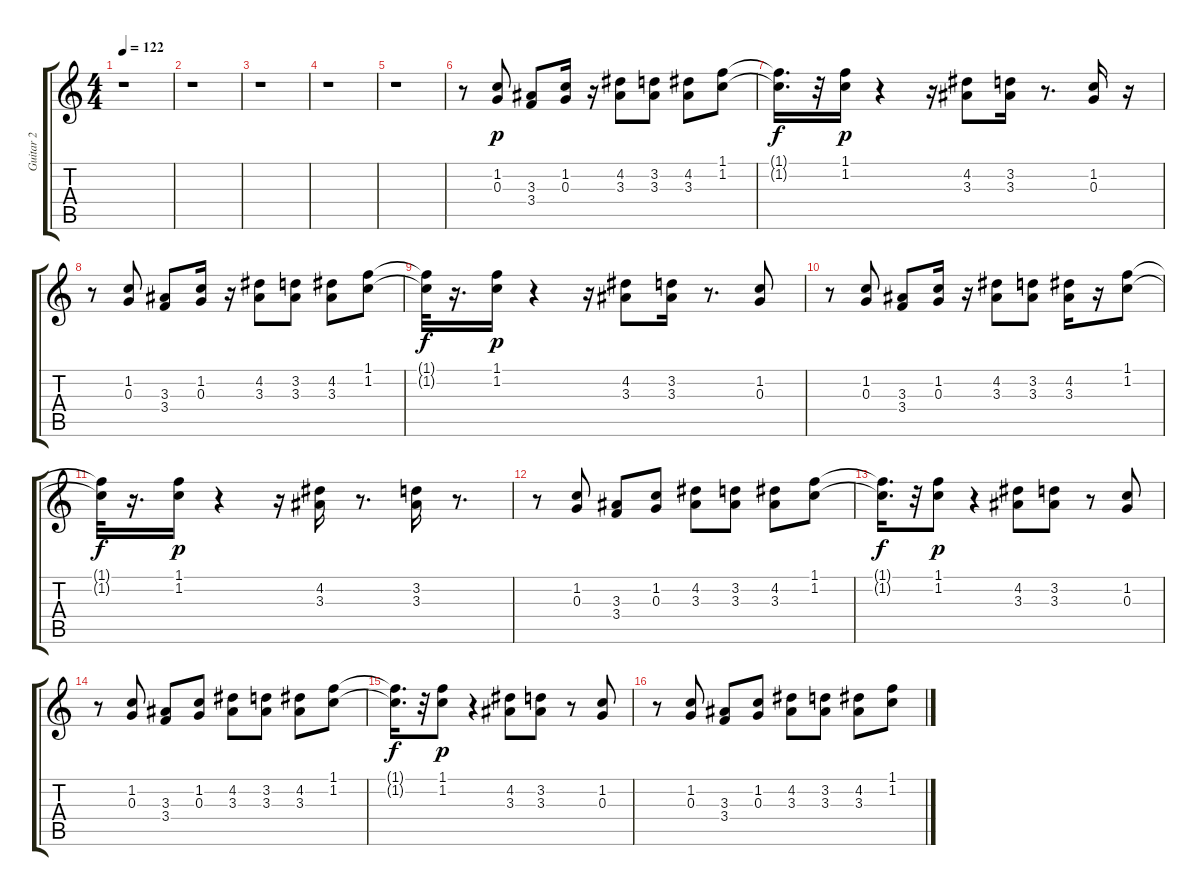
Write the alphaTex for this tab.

\track ("Guitar 2" "Guitar 2") {instrument overdrivenguitar}
\staff {score tabs}
\tuning (E4 B3 G3 D3 A2 E2) {hide}
\ts (4 4)
\tempo 122
\clef g2
\ks c
r.1{dy mf} |
r.1 |
r.1 |
r.1 |
r.1 |
r.8 (1.2 0.3).8{dy p} (3.3 3.4).8 (1.2 0.3).16 r.16 (4.2 3.3).8 (3.2 3.3).8 (4.2 3.3).8 (1.1 1.2).8 |
(1.1{t} 1.2{t}).16{d dy f} r.32 (1.1 1.2).16{dy p} r.4 r.16 (4.2 3.3).8 (3.2 3.3).16 r.8{d} (1.2 0.3).16 r.16 |
r.8 (1.2 0.3).8 (3.3 3.4).8 (1.2 0.3).16 r.16 (4.2 3.3).8 (3.2 3.3).8 (4.2 3.3).8 (1.1 1.2).8 |
(1.1{t} 1.2{t}).32{dy f} r.16{d} (1.1 1.2).16{dy p} r.4 r.16 (4.2 3.3).8 (3.2 3.3).16 r.8{d} (1.2 0.3).8 |
r.8 (1.2 0.3).8 (3.3 3.4).8 (1.2 0.3).16 r.16 (4.2 3.3).8 (3.2 3.3).8 (4.2 3.3).16 r.16 (1.1 1.2).8 |
(1.1{t} 1.2{t}).32{dy f} r.16{d} (1.1 1.2).16{dy p} r.4 r.16 (4.2 3.3).16 r.8{d} (3.2 3.3).16 r.8{d} |
r.8 (1.2 0.3).8 (3.3 3.4).8 (1.2 0.3).8 (4.2 3.3).8 (3.2 3.3).8 (4.2 3.3).8 (1.1 1.2).8 |
(1.1{t} 1.2{t}).16{d dy f} r.32 (1.1 1.2).8{dy p} r.4 (4.2 3.3).8 (3.2 3.3).8 r.8 (1.2 0.3).8 |
r.8 (1.2 0.3).8 (3.3 3.4).8 (1.2 0.3).8 (4.2 3.3).8 (3.2 3.3).8 (4.2 3.3).8 (1.1 1.2).8 |
(1.1{t} 1.2{t}).16{d dy f} r.32 (1.1 1.2).8{dy p} r.4 (4.2 3.3).8 (3.2 3.3).8 r.8 (1.2 0.3).8 |
r.8 (1.2 0.3).8 (3.3 3.4).8 (1.2 0.3).8 (4.2 3.3).8 (3.2 3.3).8 (4.2 3.3).8 (1.1 1.2).8
